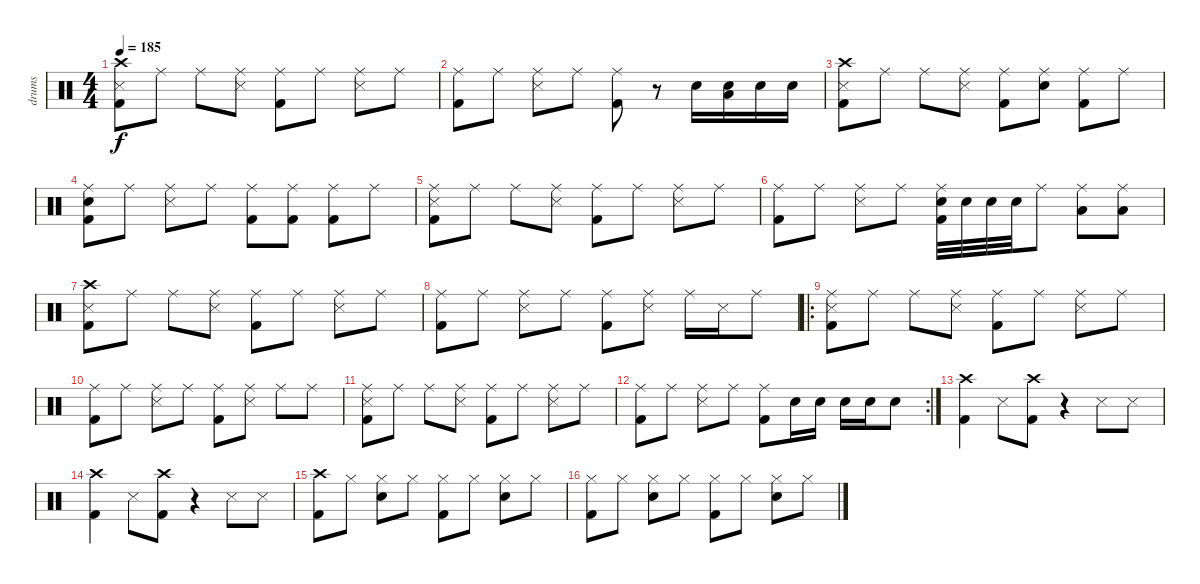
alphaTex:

\track ("drums" "drums") {instrument percussion}
\staff {score}
\articulation defaults
\ts (4 4)
\tempo 185
\clef neutral
\ks c
("Crash high (hit)" "Snare (side stick) 3" "Kick (hit) 2").8{dy f} "Ride (middle)".8 "Ride (middle)".8 ("Ride (middle)" "Snare (side stick) 3").8 ("Ride (middle)" "Kick (hit) 2").8 "Ride (middle)".8 ("Ride (middle)" "Snare (side stick) 3").8 "Ride (middle)".8 |
("Ride (middle)" "Kick (hit) 2").8 "Ride (middle)".8 ("Ride (middle)" "Snare (side stick) 3").8 "Ride (middle)".8 ("Ride (middle)" "Kick (hit) 2").8 r.8 "Snare (hit) 2".16 ("Snare (hit) 2" "Low Tom (hit)").16 "Snare (hit) 2".16 "Snare (hit) 2".16 |
("Crash high (hit)" "Snare (side stick) 3" "Kick (hit) 2").8 "Ride (middle)".8 "Ride (middle)".8 ("Ride (middle)" "Snare (side stick) 3").8 ("Ride (middle)" "Kick (hit) 2").8 ("Ride (middle)" "Snare (hit) 2").8 ("Ride (middle)" "Kick (hit) 2").8 "Ride (middle)".8 |
("Ride (middle)" "Snare (hit) 2" "Kick (hit) 2").8 "Ride (middle)".8 ("Ride (middle)" "Snare (side stick) 3").8 "Ride (middle)".8 ("Ride (middle)" "Kick (hit) 2").8 ("Ride (middle)" "Kick (hit) 2").8 ("Ride (middle)" "Kick (hit) 2").8 "Ride (middle)".8 |
("Ride (middle)" "Snare (side stick) 3" "Kick (hit) 2").8 "Ride (middle)".8 "Ride (middle)".8 ("Ride (middle)" "Snare (side stick) 3").8 ("Ride (middle)" "Kick (hit) 2").8 "Ride (middle)".8 ("Ride (middle)" "Snare (side stick) 3").8 "Ride (middle)".8 |
("Ride (middle)" "Kick (hit) 2").8 "Ride (middle)".8 ("Ride (middle)" "Snare (side stick) 3").8 "Ride (middle)".8 ("Ride (middle)" "Snare (hit) 2" "Kick (hit) 2").32 "Snare (hit) 2".32 "Snare (hit) 2".32 "Snare (hit) 2".32 "Ride (middle)".8 ("Ride (middle)" "Low Floor Tom (hit)").8 ("Ride (middle)" "Low Floor Tom (hit)").8 |
("Crash high (hit)" "Snare (side stick) 3" "Kick (hit) 2").8 "Ride (middle)".8 "Ride (middle)".8 ("Ride (middle)" "Snare (side stick) 3").8 ("Ride (middle)" "Kick (hit) 2").8 "Ride (middle)".8 ("Ride (middle)" "Snare (side stick) 3").8 "Ride (middle)".8 |
("Ride (middle)" "Kick (hit) 2").8 "Ride (middle)".8 ("Ride (middle)" "Snare (side stick) 3").8 "Ride (middle)".8 ("Ride (middle)" "Kick (hit) 2").8 ("Ride (middle)" "Snare (side stick) 3").8 "Ride (middle)".16 "Snare (side stick) 3".16 "Ride (middle)".8 |
\ro
("Ride (middle)" "Snare (side stick) 3" "Kick (hit) 2").8 "Ride (middle)".8 "Ride (middle)".8 ("Ride (middle)" "Snare (side stick) 3").8 ("Ride (middle)" "Kick (hit) 2").8 "Ride (middle)".8 ("Ride (middle)" "Snare (side stick) 3").8 "Ride (middle)".8 |
("Ride (middle)" "Kick (hit) 2").8 "Ride (middle)".8 ("Ride (middle)" "Snare (side stick) 3").8 "Ride (middle)".8 ("Ride (middle)" "Kick (hit) 2").8 ("Ride (middle)" "Snare (side stick) 3").8 "Ride (middle)".8 "Ride (middle)".8 |
("Ride (middle)" "Snare (side stick) 3" "Kick (hit) 2").8 "Ride (middle)".8 "Ride (middle)".8 ("Ride (middle)" "Snare (side stick) 3").8 ("Ride (middle)" "Kick (hit) 2").8 "Ride (middle)".8 ("Ride (middle)" "Snare (side stick) 3").8 "Ride (middle)".8 |
\rc 2
("Ride (middle)" "Kick (hit) 2").8 "Ride (middle)".8 ("Ride (middle)" "Snare (side stick) 3").8 "Ride (middle)".8 ("Ride (middle)" "Kick (hit) 2").8 "Snare (hit) 2".16 "Snare (hit) 2".16 "Snare (hit) 2".16 "Snare (hit) 2".16 "Snare (hit) 2".8 |
("Crash high (hit)" "Kick (hit) 2").4 "Snare (side stick) 3".8 ("Crash high (hit)" "Kick (hit) 2").8 r.4 "Snare (side stick) 3".8 "Snare (side stick) 3".8 |
("Crash high (hit)" "Kick (hit) 2").4 "Snare (side stick) 3".8 ("Crash high (hit)" "Kick (hit) 2").8 r.4 "Snare (side stick) 3".8 "Snare (side stick) 3".8 |
("Crash high (hit)" "Kick (hit) 2").8 "Hi-Hat (closed)".8 ("Hi-Hat (closed)" "Snare (hit) 2").8 "Hi-Hat (closed)".8 ("Hi-Hat (closed)" "Kick (hit) 2").8 "Hi-Hat (closed)".8 ("Hi-Hat (closed)" "Snare (hit) 2").8 "Hi-Hat (closed)".8 |
("Hi-Hat (closed)" "Kick (hit) 2").8 "Hi-Hat (closed)".8 ("Hi-Hat (closed)" "Snare (hit) 2").8 "Hi-Hat (closed)".8 ("Hi-Hat (closed)" "Kick (hit) 2").8 "Hi-Hat (closed)".8 ("Hi-Hat (closed)" "Snare (hit) 2").8 "Hi-Hat (closed)".8
